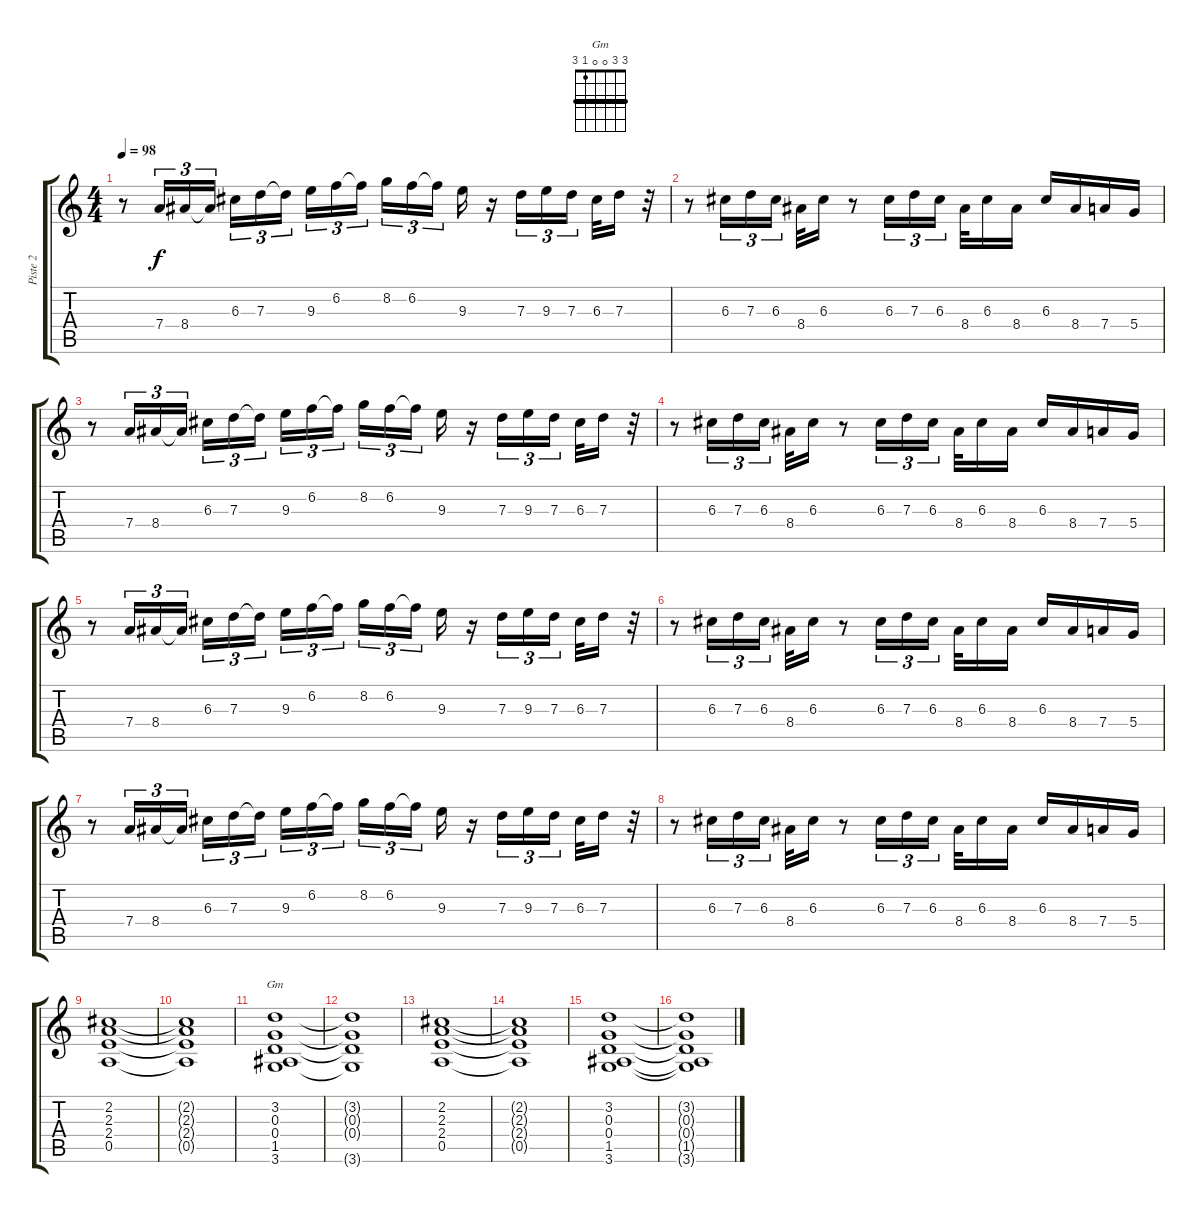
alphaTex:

\track ("Piste 2" "Piste 2") {instrument rockorgan}
\staff {score tabs}
\tuning (E5 B4 G4 D4 A3 E3) {hide}
\chord ("Gm" 3 3 0 0 1 3) {barre 3}
\ts (4 4)
\tempo 98
\clef g2
\ks c
r.8{dy f instrument rockorgan} 7.4.16{tu (3 2)} 8.4.16{tu (3 2)} 8.4{t}.16{tu (3 2)} 6.3.16{tu (3 2)} 7.3.16{tu (3 2)} 7.3{t}.16{tu (3 2)} 9.3.16{tu (3 2)} 6.2.16{tu (3 2)} 6.2{t}.16{tu (3 2)} 8.2.16{tu (3 2)} 6.2.16{tu (3 2)} 6.2{t}.16{tu (3 2)} 9.3.16 r.16 7.3.16{tu (3 2)} 9.3.16{tu (3 2)} 7.3.16{tu (3 2)} 6.3.32 7.3.16 r.32 |
r.8 6.3.16{tu (3 2)} 7.3.16{tu (3 2)} 6.3.16{tu (3 2)} 8.4.32 6.3.16 r.8 6.3.16{tu (3 2)} 7.3.16{tu (3 2)} 6.3.16{tu (3 2)} 8.4.32 6.3.16 8.4.16 6.3.16 8.4.16 7.4.16 5.4.16 |
r.8 7.4.16{tu (3 2)} 8.4.16{tu (3 2)} 8.4{t}.16{tu (3 2)} 6.3.16{tu (3 2)} 7.3.16{tu (3 2)} 7.3{t}.16{tu (3 2)} 9.3.16{tu (3 2)} 6.2.16{tu (3 2)} 6.2{t}.16{tu (3 2)} 8.2.16{tu (3 2)} 6.2.16{tu (3 2)} 6.2{t}.16{tu (3 2)} 9.3.16 r.16 7.3.16{tu (3 2)} 9.3.16{tu (3 2)} 7.3.16{tu (3 2)} 6.3.32 7.3.16 r.32 |
r.8 6.3.16{tu (3 2)} 7.3.16{tu (3 2)} 6.3.16{tu (3 2)} 8.4.32 6.3.16 r.8 6.3.16{tu (3 2)} 7.3.16{tu (3 2)} 6.3.16{tu (3 2)} 8.4.32 6.3.16 8.4.16 6.3.16 8.4.16 7.4.16 5.4.16 |
r.8 7.4.16{tu (3 2)} 8.4.16{tu (3 2)} 8.4{t}.16{tu (3 2)} 6.3.16{tu (3 2)} 7.3.16{tu (3 2)} 7.3{t}.16{tu (3 2)} 9.3.16{tu (3 2)} 6.2.16{tu (3 2)} 6.2{t}.16{tu (3 2)} 8.2.16{tu (3 2)} 6.2.16{tu (3 2)} 6.2{t}.16{tu (3 2)} 9.3.16 r.16 7.3.16{tu (3 2)} 9.3.16{tu (3 2)} 7.3.16{tu (3 2)} 6.3.32 7.3.16 r.32 |
r.8 6.3.16{tu (3 2)} 7.3.16{tu (3 2)} 6.3.16{tu (3 2)} 8.4.32 6.3.16 r.8 6.3.16{tu (3 2)} 7.3.16{tu (3 2)} 6.3.16{tu (3 2)} 8.4.32 6.3.16 8.4.16 6.3.16 8.4.16 7.4.16 5.4.16 |
r.8 7.4.16{tu (3 2)} 8.4.16{tu (3 2)} 8.4{t}.16{tu (3 2)} 6.3.16{tu (3 2)} 7.3.16{tu (3 2)} 7.3{t}.16{tu (3 2)} 9.3.16{tu (3 2)} 6.2.16{tu (3 2)} 6.2{t}.16{tu (3 2)} 8.2.16{tu (3 2)} 6.2.16{tu (3 2)} 6.2{t}.16{tu (3 2)} 9.3.16 r.16 7.3.16{tu (3 2)} 9.3.16{tu (3 2)} 7.3.16{tu (3 2)} 6.3.32 7.3.16 r.32 |
r.8 6.3.16{tu (3 2)} 7.3.16{tu (3 2)} 6.3.16{tu (3 2)} 8.4.32 6.3.16 r.8 6.3.16{tu (3 2)} 7.3.16{tu (3 2)} 6.3.16{tu (3 2)} 8.4.32 6.3.16 8.4.16 6.3.16 8.4.16 7.4.16 5.4.16 |
(2.2 2.3 2.4 0.5).1{volume 12 instrument stringensemble1} |
(2.2{t} 2.3{t} 2.4{t} 0.5{t}).1 |
(3.2 0.3 0.4 1.5 3.6).1{ch "Gm"} |
(3.2{t} 0.3{t} 0.4{t} 3.6{t}).1 |
(2.2 2.3 2.4 0.5).1 |
(2.2{t} 2.3{t} 2.4{t} 0.5{t}).1 |
(3.2 0.3 0.4 1.5 3.6).1 |
(3.2{t} 0.3{t} 0.4{t} 1.5{t} 3.6{t}).1
